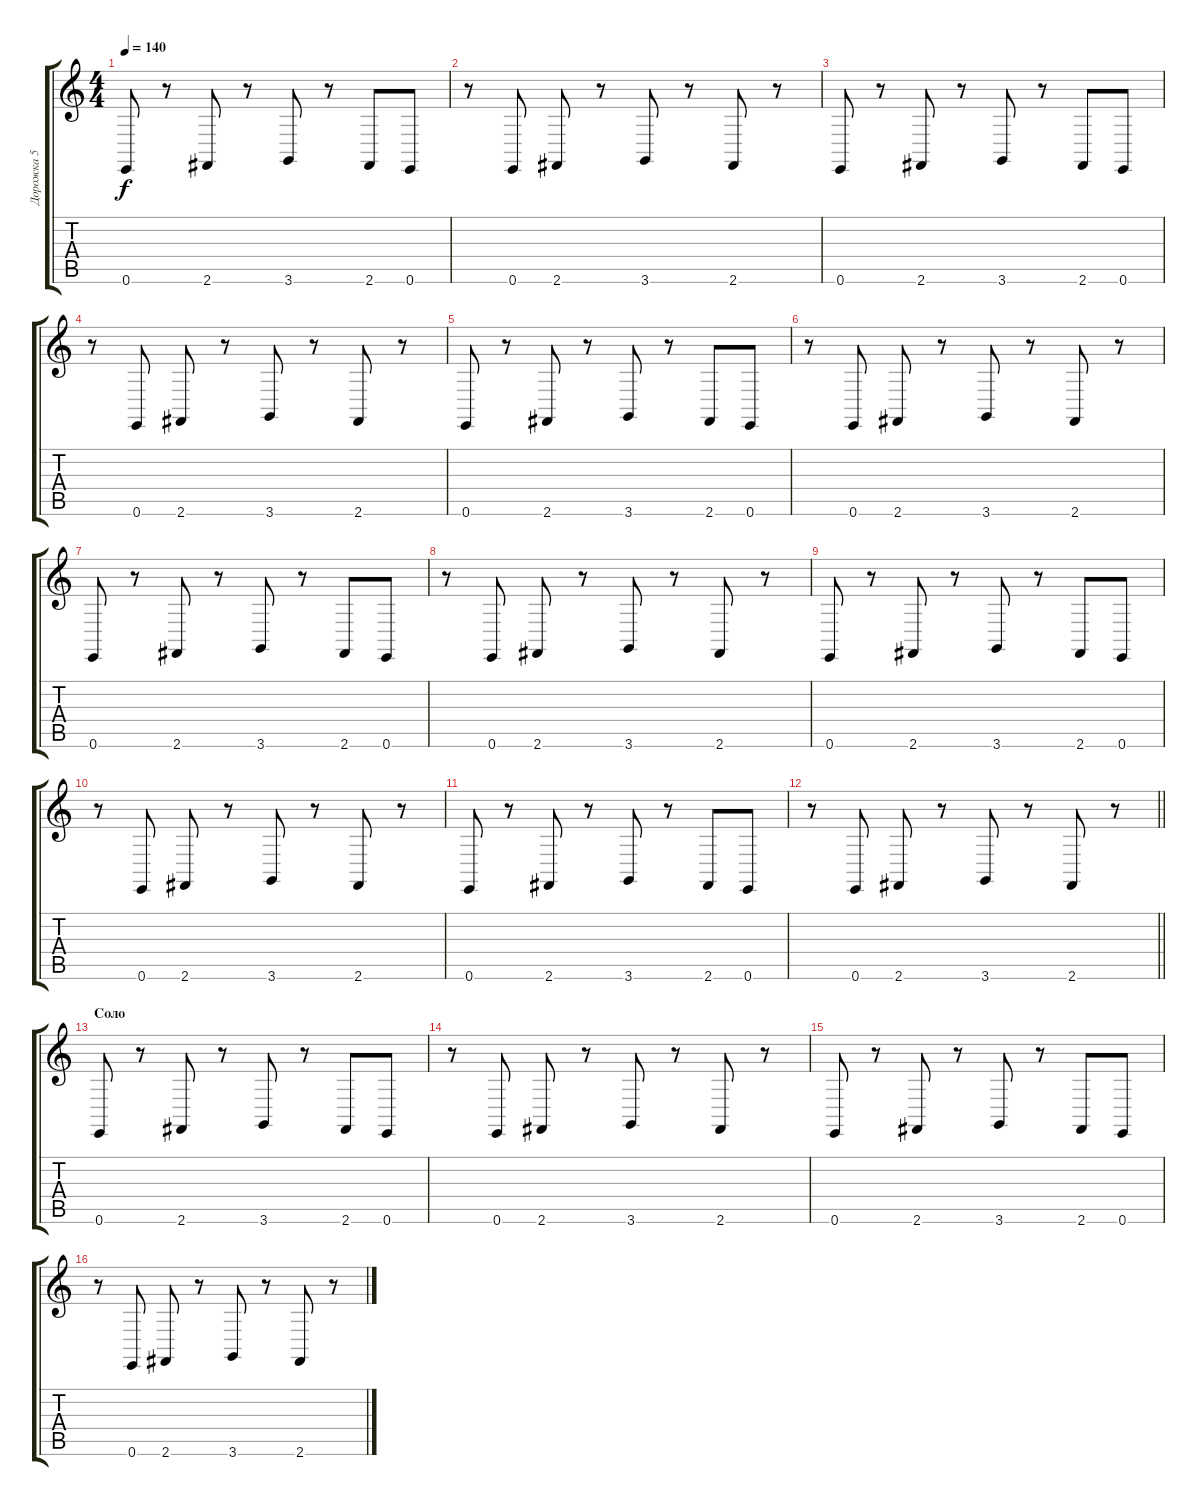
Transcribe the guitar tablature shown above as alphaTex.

\track ("Дорожка 5" "Дорожка 5") {instrument marimba}
\staff {score tabs}
\tuning (E4 B3 G3 D3 A2 E2) {hide}
\ts (4 4)
\tempo 140
\clef g2
\ks c
0.6.8{dy f} r.8 2.6.8 r.8 3.6.8 r.8 2.6.8 0.6.8 |
r.8 0.6.8 2.6.8 r.8 3.6.8 r.8 2.6.8 r.8 |
0.6.8{instrument musicbox} r.8 2.6.8 r.8 3.6.8 r.8 2.6.8 0.6.8 |
r.8 0.6.8 2.6.8 r.8 3.6.8 r.8 2.6.8 r.8 |
0.6.8 r.8 2.6.8 r.8 3.6.8 r.8 2.6.8 0.6.8 |
r.8 0.6.8 2.6.8 r.8 3.6.8 r.8 2.6.8 r.8 |
0.6.8{instrument musicbox} r.8 2.6.8 r.8 3.6.8 r.8 2.6.8 0.6.8 |
r.8 0.6.8 2.6.8 r.8 3.6.8 r.8 2.6.8 r.8 |
0.6.8 r.8 2.6.8 r.8 3.6.8 r.8 2.6.8 0.6.8 |
r.8 0.6.8 2.6.8 r.8 3.6.8 r.8 2.6.8 r.8 |
0.6.8{instrument musicbox} r.8 2.6.8 r.8 3.6.8 r.8 2.6.8 0.6.8 |
\barLineRight lightlight
r.8 0.6.8 2.6.8 r.8 3.6.8 r.8 2.6.8 r.8 |
\section ("" "Соло")
0.6.8{instrument musicbox} r.8 2.6.8 r.8 3.6.8 r.8 2.6.8 0.6.8 |
r.8 0.6.8 2.6.8 r.8 3.6.8 r.8 2.6.8 r.8 |
0.6.8 r.8 2.6.8 r.8 3.6.8 r.8 2.6.8 0.6.8 |
r.8 0.6.8 2.6.8 r.8 3.6.8 r.8 2.6.8 r.8
